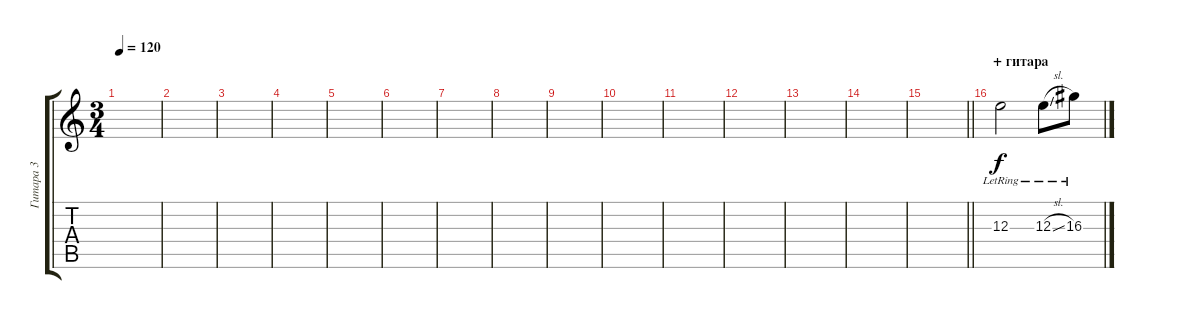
\track ("Гитара 3" "Гитара 3") {instrument electricguitarclean}
\staff {score tabs}
\tuning (Db4 Ab3 E3 B2 Gb2 Db2) {hide}
\ts (3 4)
\tempo 120
\clef g2
\ks c
|
|
|
|
|
|
|
|
|
|
|
|
|
|
\barLineRight lightlight
|
\section ("" "+ гитара")
12.3{lr}.2 12.3{sl lr}.8 16.3{lr}.8
